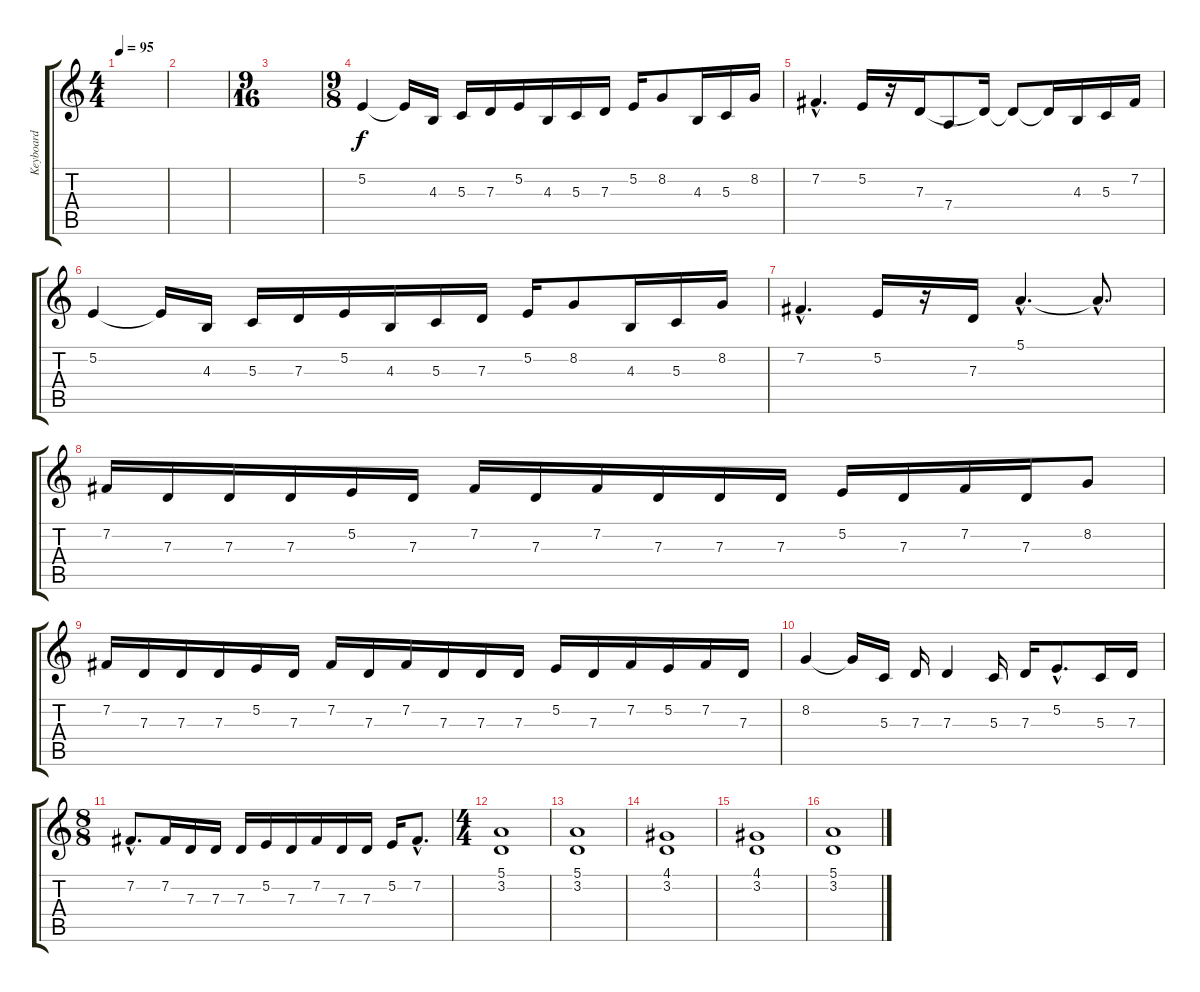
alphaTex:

\track ("Keyboard" "Keyboard") {instrument stringensemble1}
\staff {score tabs}
\tuning (E4 B3 G3 D3 A2 E2) {hide}
\ts (4 4)
\tempo 95
\clef g2
\ks c
|
|
\ts (9 16)
|
\ts (9 8)
5.2.4 5.2{t}.16 4.3.16 5.3.16 7.3.16 5.2.16 4.3.16 5.3.16 7.3.16 5.2.16 8.2.8 4.3.16 5.3.16 8.2.16 |
7.2{hac}.4{d} 5.2.16 r.16 7.3.16 7.4.8 7.3{t}.16 7.3{t}.8 7.3{t}.16 4.3.16 5.3.16 7.2.16 |
5.2.4 5.2{t}.16 4.3.16 5.3.16 7.3.16 5.2.16 4.3.16 5.3.16 7.3.16 5.2.16 8.2.8 4.3.16 5.3.16 8.2.16 |
7.2{hac}.4{d} 5.2.16 r.16 7.3.16 5.1{hac}.4{d} 5.1{hac t}.8{d} |
7.2.16 7.3.16 7.3.16 7.3.16 5.2.16 7.3.16 7.2.16 7.3.16 7.2.16 7.3.16 7.3.16 7.3.16 5.2.16 7.3.16 7.2.16 7.3.16 8.2.8 |
7.2.16 7.3.16 7.3.16 7.3.16 5.2.16 7.3.16 7.2.16 7.3.16 7.2.16 7.3.16 7.3.16 7.3.16 5.2.16 7.3.16 7.2.16 5.2.16 7.2.16 7.3.16 |
8.2.4 8.2{t}.16 5.3.16 7.3.16 7.3.4 5.3.16 7.3.16 5.2{hac}.8{d} 5.3.16 7.3.16 |
\ts (8 8)
7.2{hac}.8{d} 7.2.16 7.3.16 7.3.16 7.3.16 5.2.16 7.3.16 7.2.16 7.3.16 7.3.16 5.2.16 7.2{hac}.8{d} |
\ts (4 4)
(5.1 3.2).1 |
(5.1 3.2).1 |
(4.1 3.2).1 |
(4.1 3.2).1 |
(5.1 3.2).1
